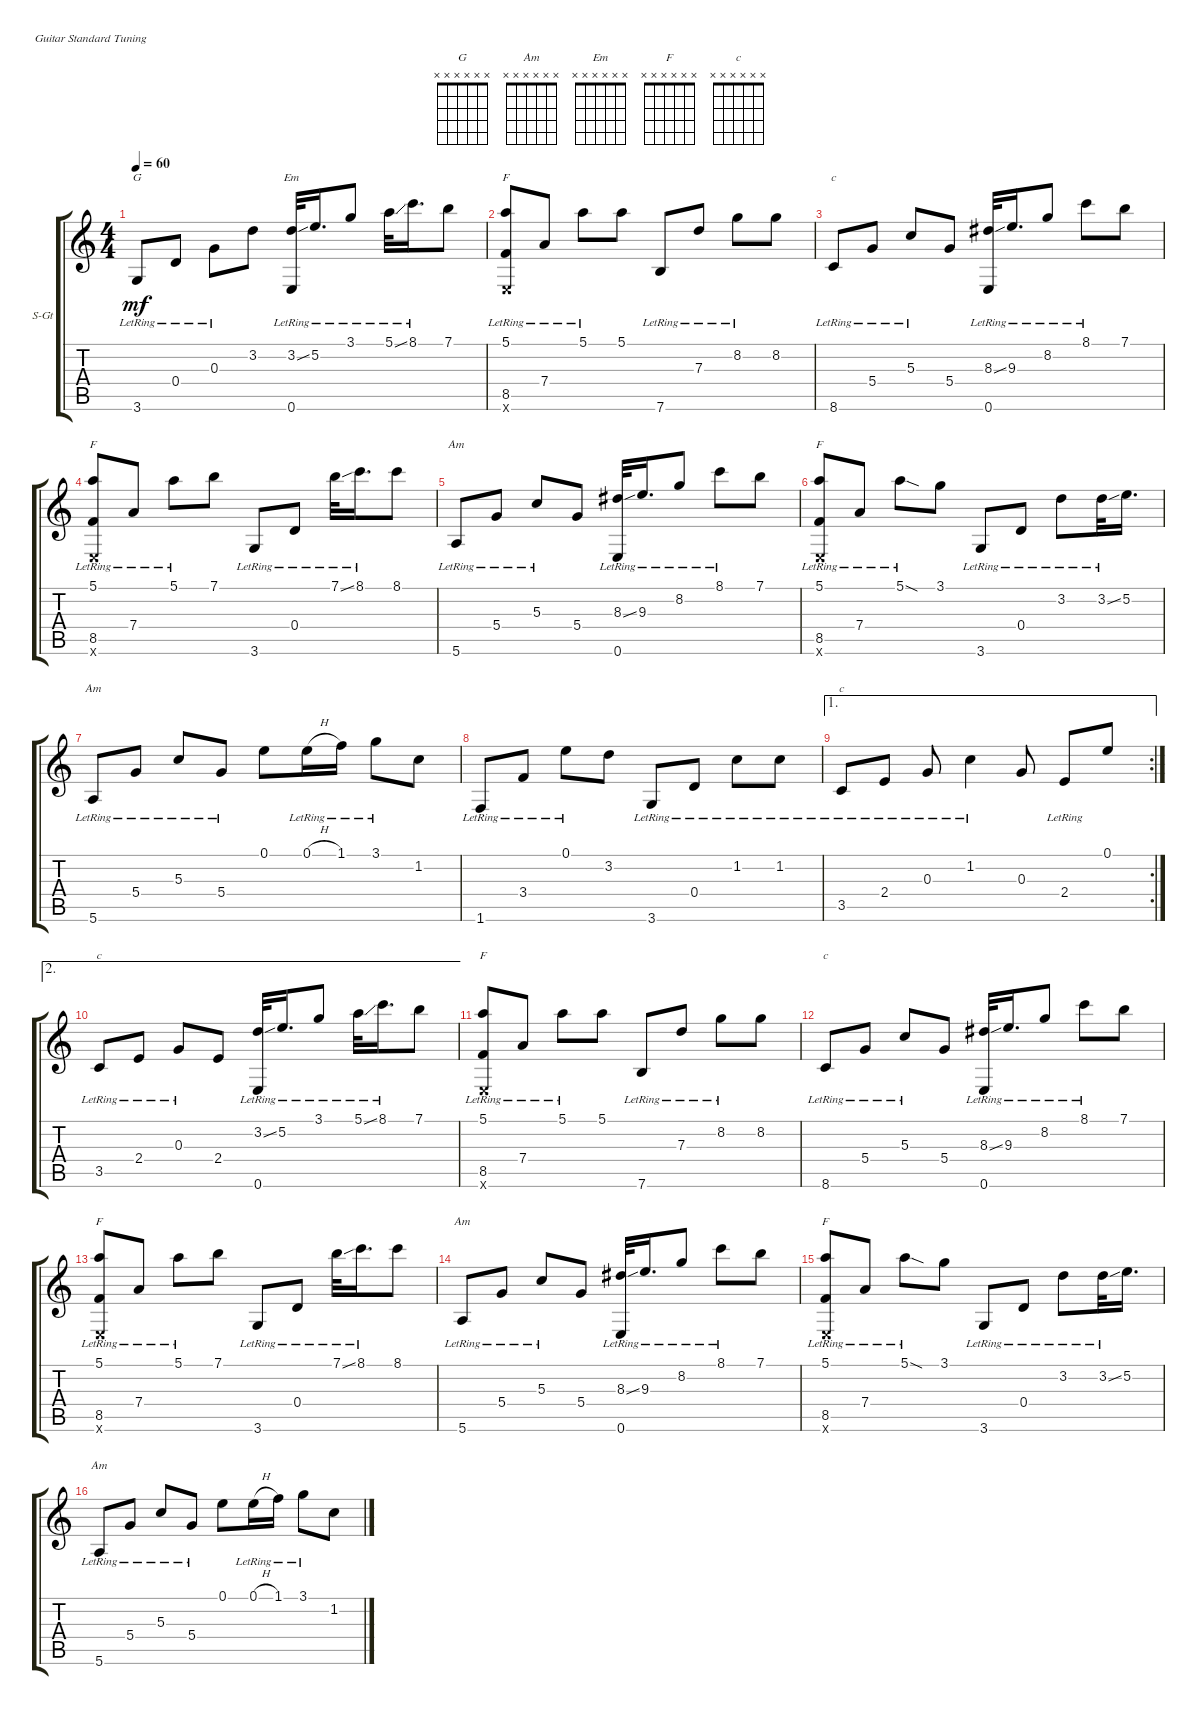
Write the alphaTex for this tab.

\defaultSystemsLayout 4
\bracketExtendMode groupsimilarinstruments
\firstSystemTrackNameOrientation horizontal
\otherSystemsTrackNameOrientation horizontal
\track ("Steel Guitar" "S-Gt") {instrument acousticguitarsteel}
\staff {score tabs}
\tuning (E4 B3 G3 D3 A2 E2)
\chord ("G" x x x x x x)
\chord ("Am" x x x x x x)
\chord ("Em" x x x x x x)
\chord ("F" x x x x x x)
\chord ("C" x x x x x x)
\chord ("c" x x x x x x)
\ts (4 4)
\tempo 60
\clef g2
\ks c
3.6{lr}.8{ch "G" dy mf} 0.4{lr}.8 0.3{lr}.8 3.2.8 (3.2{ss lr} 0.6{lr}).32{ch "Em"} 5.2{lr}.16{d} 3.1{lr}.8 5.1{ss lr}.32 8.1{lr}.16{d} 7.1.8 |
(5.1{lr} 8.5{lr} 0.6{x}).8{ch "F"} 7.4{lr}.8 5.1{lr}.8 5.1.8 7.6{lr}.8 7.3{lr}.8 8.2{lr}.8 8.2.8 |
8.6{lr}.8{ch "C"} 5.4{lr}.8 5.3{lr}.8 5.4.8 (8.3{ss lr} 0.6{lr}).32 9.3{lr}.16{d} 8.2{lr}.8 8.1{lr}.8 7.1.8 |
(5.1{lr} 8.5{lr} 0.6{x}).8{ch "F"} 7.4{lr}.8 5.1{lr}.8 7.1.8 3.6{lr}.8 0.4{lr}.8 7.1{ss lr}.32 8.1{lr}.16{d} 8.1.8 |
5.6{lr}.8{ch "Am"} 5.4{lr}.8 5.3{lr}.8 5.4.8 (8.3{ss lr} 0.6{lr}).32 9.3{lr}.16{d} 8.2{lr}.8 8.1{lr}.8 7.1.8 |
(5.1{lr} 8.5{lr} 0.6{x}).8{ch "F"} 7.4{lr}.8 5.1{sod lr}.8 3.1.8 3.6{lr}.8 0.4{lr}.8 3.2{lr}.8 3.2{ss lr}.32 5.2.16{d} |
5.6{lr}.8{ch "Am"} 5.4{lr}.8 5.3{lr}.8 5.4{lr}.8 0.1.8 0.1{h lr}.16 1.1{lr}.16 3.1{lr}.8 1.2.8 |
1.6{lr}.8 3.4{lr}.8 0.1{lr}.8 3.2.8 3.6{lr}.8 0.4{lr}.8 1.2{lr}.8 1.2{lr}.8 |
\ae 1
\rc 2
3.5{lr}.8{ch "C"} 2.4{lr}.8 0.3{lr}.8 1.2{lr}.4 0.3.8 2.4{lr}.8 0.1.8 |
\ae 2
3.5{lr}.8{ch "c"} 2.4{lr}.8 0.3{lr}.8 2.4.8 (3.2{ss lr} 0.6{lr}).32 5.2{lr}.16{d} 3.1{lr}.8 5.1{ss lr}.32 8.1{lr}.16{d} 7.1.8 |
(5.1{lr} 8.5{lr} 0.6{x}).8{ch "F"} 7.4{lr}.8 5.1{lr}.8 5.1.8 7.6{lr}.8 7.3{lr}.8 8.2{lr}.8 8.2.8 |
8.6{lr}.8{ch "C"} 5.4{lr}.8 5.3{lr}.8 5.4.8 (8.3{ss lr} 0.6{lr}).32 9.3{lr}.16{d} 8.2{lr}.8 8.1{lr}.8 7.1.8 |
(5.1{lr} 8.5{lr} 0.6{x}).8{ch "F"} 7.4{lr}.8 5.1{lr}.8 7.1.8 3.6{lr}.8 0.4{lr}.8 7.1{ss lr}.32 8.1{lr}.16{d} 8.1.8 |
5.6{lr}.8{ch "Am"} 5.4{lr}.8 5.3{lr}.8 5.4.8 (8.3{ss lr} 0.6{lr}).32 9.3{lr}.16{d} 8.2{lr}.8 8.1{lr}.8 7.1.8 |
(5.1{lr} 8.5{lr} 0.6{x}).8{ch "F"} 7.4{lr}.8 5.1{sod lr}.8 3.1.8 3.6{lr}.8 0.4{lr}.8 3.2{lr}.8 3.2{ss lr}.32 5.2.16{d} |
5.6{lr}.8{ch "Am"} 5.4{lr}.8 5.3{lr}.8 5.4{lr}.8 0.1.8 0.1{h lr}.16 1.1{lr}.16 3.1{lr}.8 1.2.8
